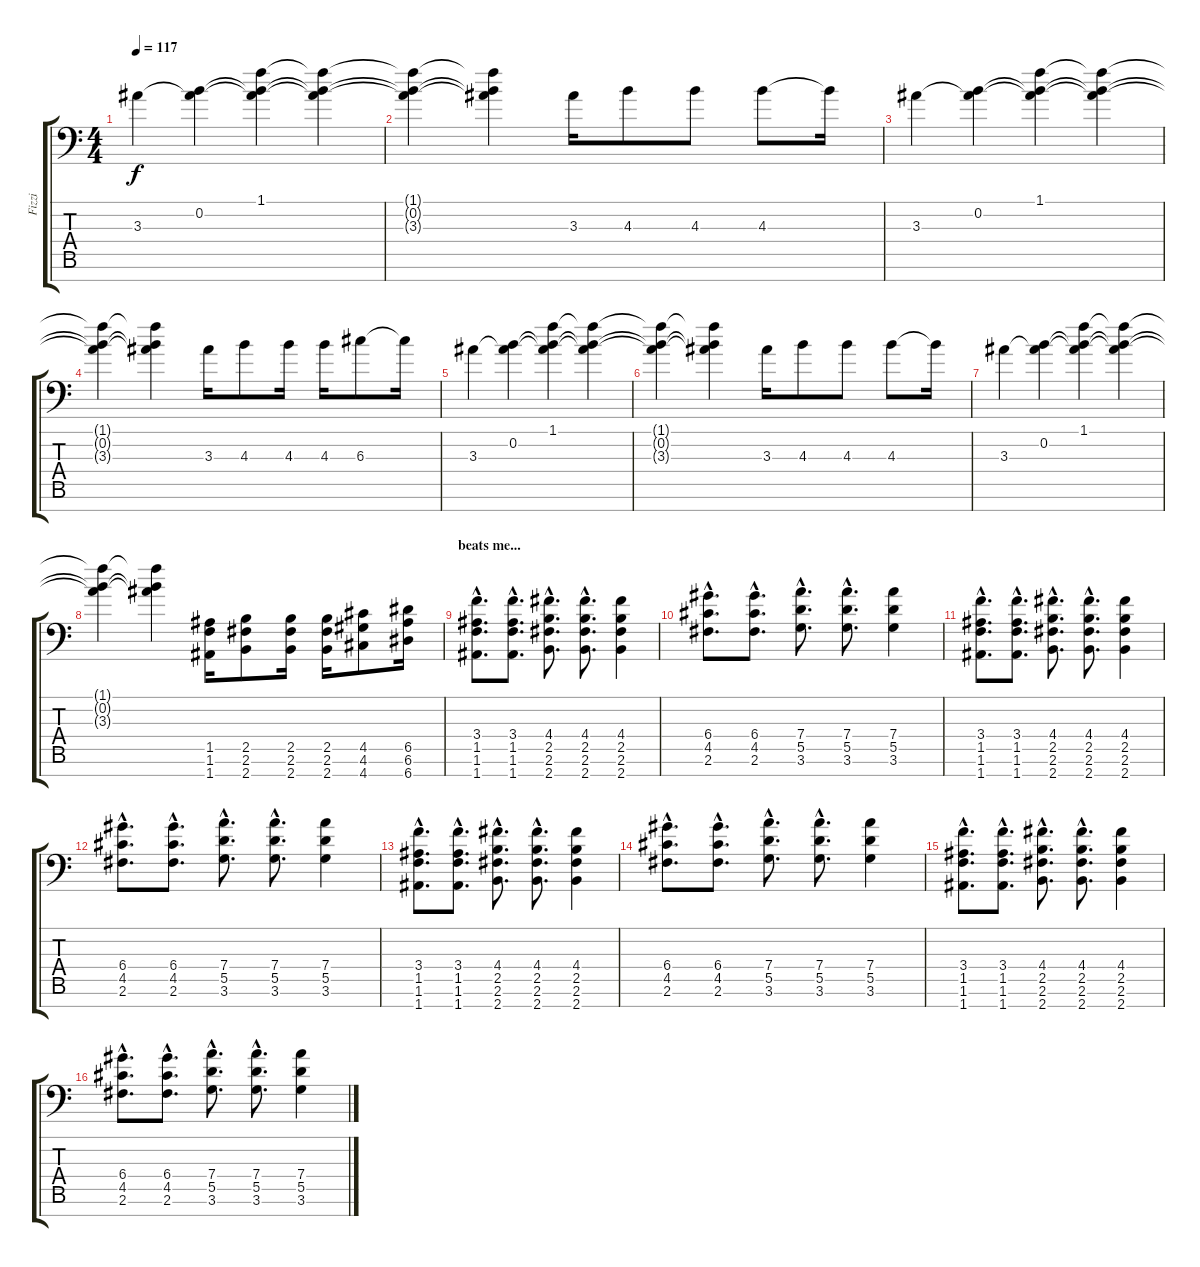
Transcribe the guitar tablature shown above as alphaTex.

\track ("Fizzi" "Fizzi") {instrument distortionguitar}
\staff {score tabs}
\tuning (E4 B3 G3 D3 A2 E2 A1) {hide}
\ts (4 4)
\tempo 117
\clef f4
\ks c
3.3.4{dy f} (0.2 3.3{t}).4 (1.1 0.2{t} 3.3{t}).4 (1.1{t} 0.2{t} 3.3{t}).4 |
(1.1{t} 0.2{t} 3.3{t}).4 (1.1{t} 0.2{t} 3.3{t}).4 3.3.16 4.3.8 4.3.8 4.3.8 4.3{t}.16 |
3.3.4 (0.2 3.3{t}).4 (1.1 0.2{t} 3.3{t}).4 (1.1{t} 0.2{t} 3.3{t}).4 |
(1.1{t} 0.2{t} 3.3{t}).4 (1.1{t} 0.2{t} 3.3{t}).4 3.3.16 4.3.8 4.3.16 4.3.16 6.3.8 6.3{t}.16 |
3.3.4 (0.2 3.3{t}).4 (1.1 0.2{t} 3.3{t}).4 (1.1{t} 0.2{t} 3.3{t}).4 |
(1.1{t} 0.2{t} 3.3{t}).4 (1.1{t} 0.2{t} 3.3{t}).4 3.3.16 4.3.8 4.3.8 4.3.8 4.3{t}.16 |
3.3.4 (0.2 3.3{t}).4 (1.1 0.2{t} 3.3{t}).4 (1.1{t} 0.2{t} 3.3{t}).4 |
(1.1{t} 0.2{t} 3.3{t}).4 (1.1{t} 0.2{t} 3.3{t}).4 (1.5 1.6 1.7).16 (2.5 2.6 2.7).8 (2.5 2.6 2.7).16 (2.5 2.6 2.7).16 (4.5 4.6 4.7).8 (6.5 6.6 6.7).16 |
\section ("" "beats me...")
(3.4{hac} 1.5{hac} 1.6{hac} 1.7{hac}).8{d} (3.4{hac} 1.5{hac} 1.6{hac} 1.7{hac}).8{d} (4.4{hac} 2.5{hac} 2.6{hac} 2.7{hac}).8{d} (4.4{hac} 2.5{hac} 2.6{hac} 2.7{hac}).8{d} (4.4 2.5 2.6 2.7).4 |
(6.4{hac} 4.5{hac} 2.6{hac}).8{d} (6.4{hac} 4.5{hac} 2.6{hac}).8{d} (7.4{hac} 5.5{hac} 3.6{hac}).8{d} (7.4{hac} 5.5{hac} 3.6{hac}).8{d} (7.4 5.5 3.6).4 |
(3.4{hac} 1.5{hac} 1.6{hac} 1.7{hac}).8{d} (3.4{hac} 1.5{hac} 1.6{hac} 1.7{hac}).8{d} (4.4{hac} 2.5{hac} 2.6{hac} 2.7{hac}).8{d} (4.4{hac} 2.5{hac} 2.6{hac} 2.7{hac}).8{d} (4.4 2.5 2.6 2.7).4 |
(6.4{hac} 4.5{hac} 2.6{hac}).8{d} (6.4{hac} 4.5{hac} 2.6{hac}).8{d} (7.4{hac} 5.5{hac} 3.6{hac}).8{d} (7.4{hac} 5.5{hac} 3.6{hac}).8{d} (7.4 5.5 3.6).4 |
(3.4{hac} 1.5{hac} 1.6{hac} 1.7{hac}).8{d} (3.4{hac} 1.5{hac} 1.6{hac} 1.7{hac}).8{d} (4.4{hac} 2.5{hac} 2.6{hac} 2.7{hac}).8{d} (4.4{hac} 2.5{hac} 2.6{hac} 2.7{hac}).8{d} (4.4 2.5 2.6 2.7).4 |
(6.4{hac} 4.5{hac} 2.6{hac}).8{d} (6.4{hac} 4.5{hac} 2.6{hac}).8{d} (7.4{hac} 5.5{hac} 3.6{hac}).8{d} (7.4{hac} 5.5{hac} 3.6{hac}).8{d} (7.4 5.5 3.6).4 |
(3.4{hac} 1.5{hac} 1.6{hac} 1.7{hac}).8{d} (3.4{hac} 1.5{hac} 1.6{hac} 1.7{hac}).8{d} (4.4{hac} 2.5{hac} 2.6{hac} 2.7{hac}).8{d} (4.4{hac} 2.5{hac} 2.6{hac} 2.7{hac}).8{d} (4.4 2.5 2.6 2.7).4 |
(6.4{hac} 4.5{hac} 2.6{hac}).8{d} (6.4{hac} 4.5{hac} 2.6{hac}).8{d} (7.4{hac} 5.5{hac} 3.6{hac}).8{d} (7.4{hac} 5.5{hac} 3.6{hac}).8{d} (7.4 5.5 3.6).4
